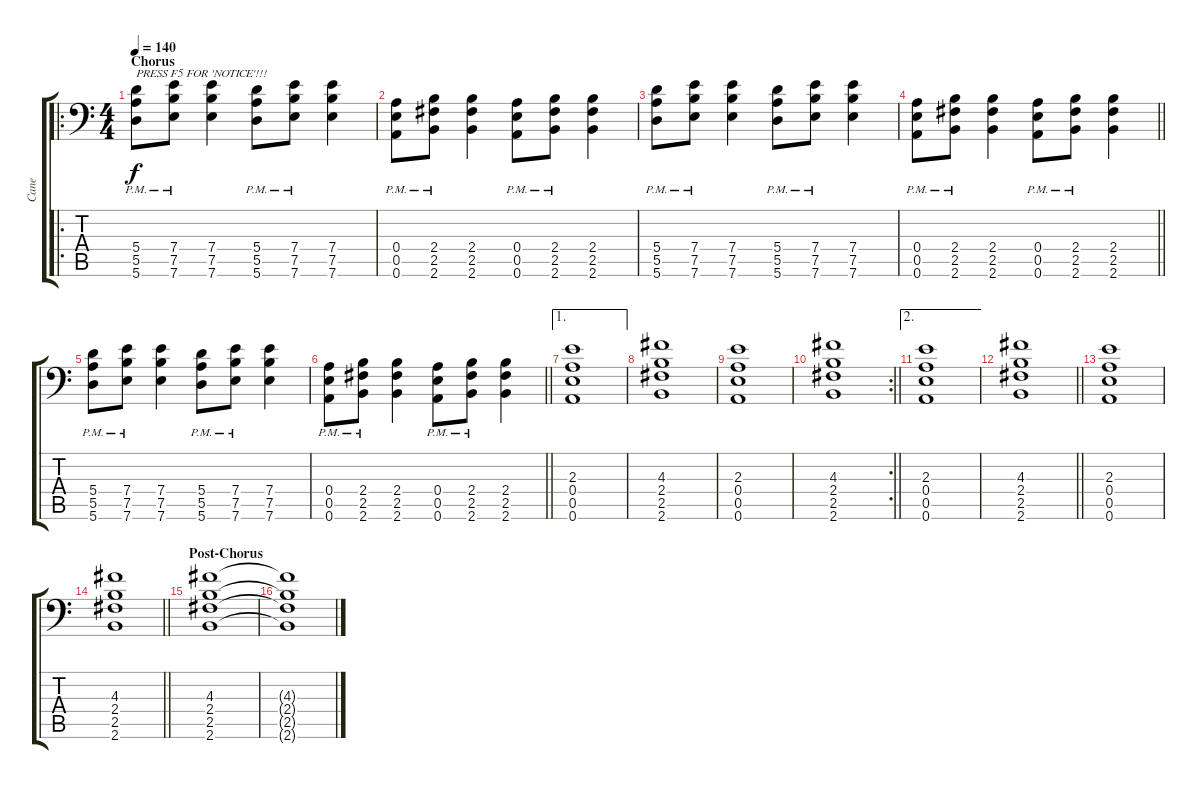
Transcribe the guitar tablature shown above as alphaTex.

\track ("Cane" "Cane") {instrument distortionguitar}
\staff {score tabs}
\tuning (B3 Gb3 D3 A2 E2 A1) {hide}
\ro
\ts (4 4)
\section ("" "Chorus")
\tempo 140
\clef f4
\ks c
(5.4{pm} 5.5{pm} 5.6{pm}).8{txt "PRESS F5 FOR 'NOTICE'!!!" dy f} (7.4{pm} 7.5{pm} 7.6{pm}).8 (7.4 7.5 7.6).4 (5.4{pm} 5.5{pm} 5.6{pm}).8 (7.4{pm} 7.5{pm} 7.6{pm}).8 (7.4 7.5 7.6).4 |
(0.4{pm} 0.5{pm} 0.6{pm}).8 (2.4{pm} 2.5{pm} 2.6{pm}).8 (2.4 2.5 2.6).4 (0.4{pm} 0.5{pm} 0.6{pm}).8 (2.4{pm} 2.5{pm} 2.6{pm}).8 (2.4 2.5 2.6).4 |
(5.4{pm} 5.5{pm} 5.6{pm}).8 (7.4{pm} 7.5{pm} 7.6{pm}).8 (7.4 7.5 7.6).4 (5.4{pm} 5.5{pm} 5.6{pm}).8 (7.4{pm} 7.5{pm} 7.6{pm}).8 (7.4 7.5 7.6).4 |
\barLineRight lightlight
(0.4{pm} 0.5{pm} 0.6{pm}).8 (2.4{pm} 2.5{pm} 2.6{pm}).8 (2.4 2.5 2.6).4 (0.4{pm} 0.5{pm} 0.6{pm}).8 (2.4{pm} 2.5{pm} 2.6{pm}).8 (2.4 2.5 2.6).4 |
(5.4{pm} 5.5{pm} 5.6{pm}).8 (7.4{pm} 7.5{pm} 7.6{pm}).8 (7.4 7.5 7.6).4 (5.4{pm} 5.5{pm} 5.6{pm}).8 (7.4{pm} 7.5{pm} 7.6{pm}).8 (7.4 7.5 7.6).4 |
\barLineRight lightlight
(0.4{pm} 0.5{pm} 0.6{pm}).8 (2.4{pm} 2.5{pm} 2.6{pm}).8 (2.4 2.5 2.6).4 (0.4{pm} 0.5{pm} 0.6{pm}).8 (2.4{pm} 2.5{pm} 2.6{pm}).8 (2.4 2.5 2.6).4 |
\ae 1
\section ("" "")
(2.3 0.4 0.5 0.6).1 |
(4.3 2.4 2.5 2.6).1 |
(2.3 0.4 0.5 0.6).1 |
\rc 2
\barLineRight lightlight
(4.3 2.4 2.5 2.6).1 |
\ae 2
\section ("" "")
(2.3 0.4 0.5 0.6).1 |
\barLineRight lightlight
(4.3 2.4 2.5 2.6).1 |
(2.3 0.4 0.5 0.6).1 |
\barLineRight lightlight
(4.3 2.4 2.5 2.6).1 |
\section ("" "Post-Chorus")
(4.3 2.4 2.5 2.6).1 |
(4.3{t} 2.4{t} 2.5{t} 2.6{t}).1
